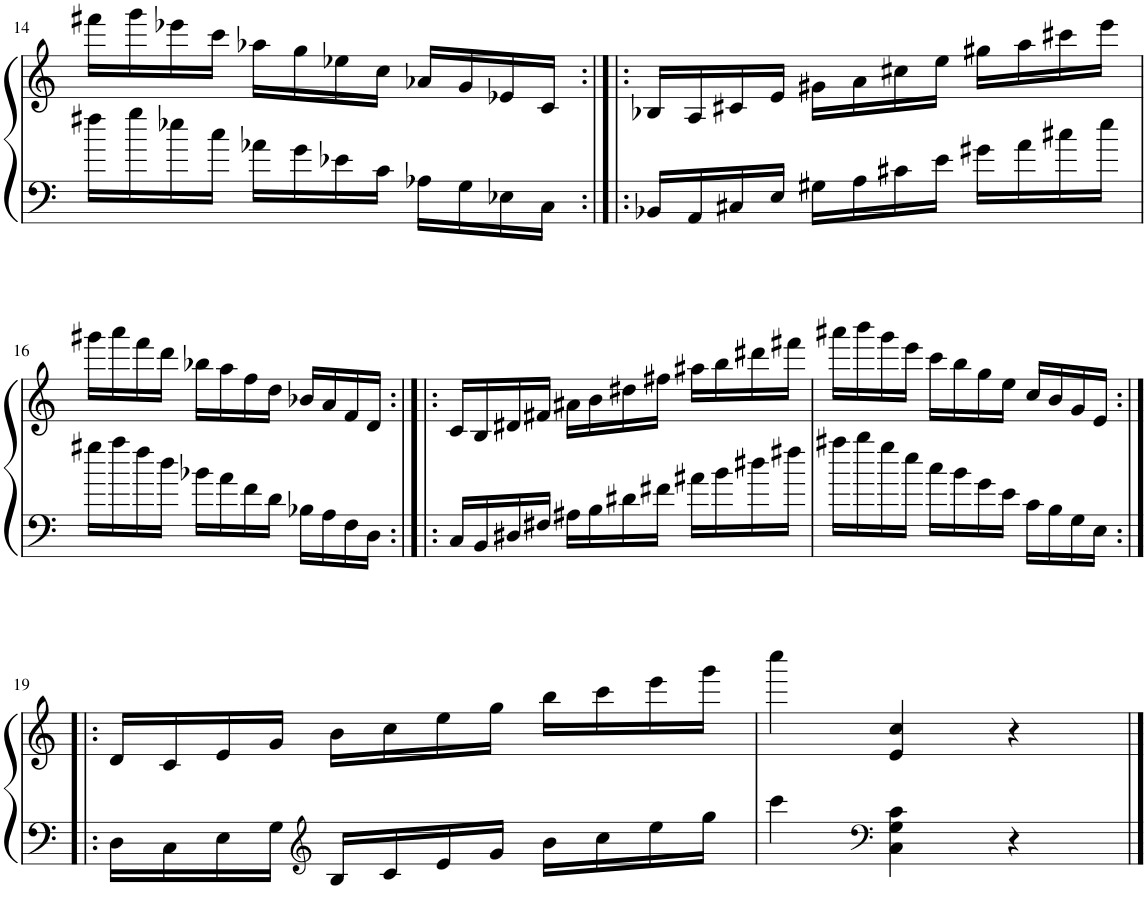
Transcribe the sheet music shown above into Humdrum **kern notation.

**kern	**kern
*part1	*part1
*staff2	*staff1
*I"Piano	*
*I'Pno	*
!!LO:PB:g=z
*clefF4	*clefG2
*k[]	*k[]
*M3/4	*M3/4
=14	=14
16ff#X\LL	16fff#X\LL
16gg\	16ggg\
16ee-X\	16eee-X\
16cc\JJ	16ccc\JJ
16a-X\LL	16aa-X\LL
16g\	16gg\
16e-X\	16ee-X\
16c\JJ	16cc\JJ
16A-X\LL	16a-X/LL
16G\	16g/
16E-X\	16e-X/
16C\JJ	16c/JJ
=15:|!|:	=15:|!|:
16BB-X/LL	16B-X/LL
16AA/	16A/
16C#X/	16c#X/
16E/JJ	16e/JJ
16G#X\LL	16g#X\LL
16A\	16a\
16c#X\	16cc#X\
16e\JJ	16ee\JJ
16g#X\LL	16gg#X\LL
16a\	16aa\
16cc#X\	16ccc#X\
16ee\JJ	16eee\JJ
!!LO:LB:g=z
=16	=16
16gg#X\LL	16ggg#X\LL
16aa\	16aaa\
16ff\	16fff\
16dd\JJ	16ddd\JJ
16b-X\LL	16bb-X\LL
16a\	16aa\
16f\	16ff\
16d\JJ	16dd\JJ
16B-X\LL	16b-X/LL
16A\	16a/
16F\	16f/
16D\JJ	16d/JJ
=17:|!|:	=17:|!|:
16C/LL	16c/LL
16BB/	16B/
16D#X/	16d#X/
16F#X/JJ	16f#X/JJ
16A#X\LL	16a#X\LL
16B\	16b\
16d#X\	16dd#X\
16f#X\JJ	16ff#X\JJ
16a#X\LL	16aa#X\LL
16b\	16bb\
16dd#X\	16ddd#X\
16ff#X\JJ	16fff#X\JJ
=18	=18
16aa#X\LL	16aaa#X\LL
16bb\	16bbb\
16gg\	16ggg\
16ee\JJ	16eee\JJ
16cc\LL	16ccc\LL
16b\	16bb\
16g\	16gg\
16e\JJ	16ee\JJ
16c\LL	16cc/LL
16B\	16b/
16G\	16g/
16E\JJ	16e/JJ
!!LO:LB:g=z
=19:|!|:	=19:|!|:
16D\LL	16d/LL
16C\	16c/
16E\	16e/
16G\JJ	16g/JJ
*clefG2	*
16B/LL	16b\LL
16c/	16cc\
16e/	16ee\
16g/JJ	16gg\JJ
16b\LL	16bb\LL
16cc\	16ccc\
16ee\	16eee\
16gg\JJ	16ggg\JJ
=20	=20
4ccc\	4cccc\
*clefF4	*
4C\ 4G\ 4c\	4e/ 4cc/
4r	4r
==	==
*-	*-
